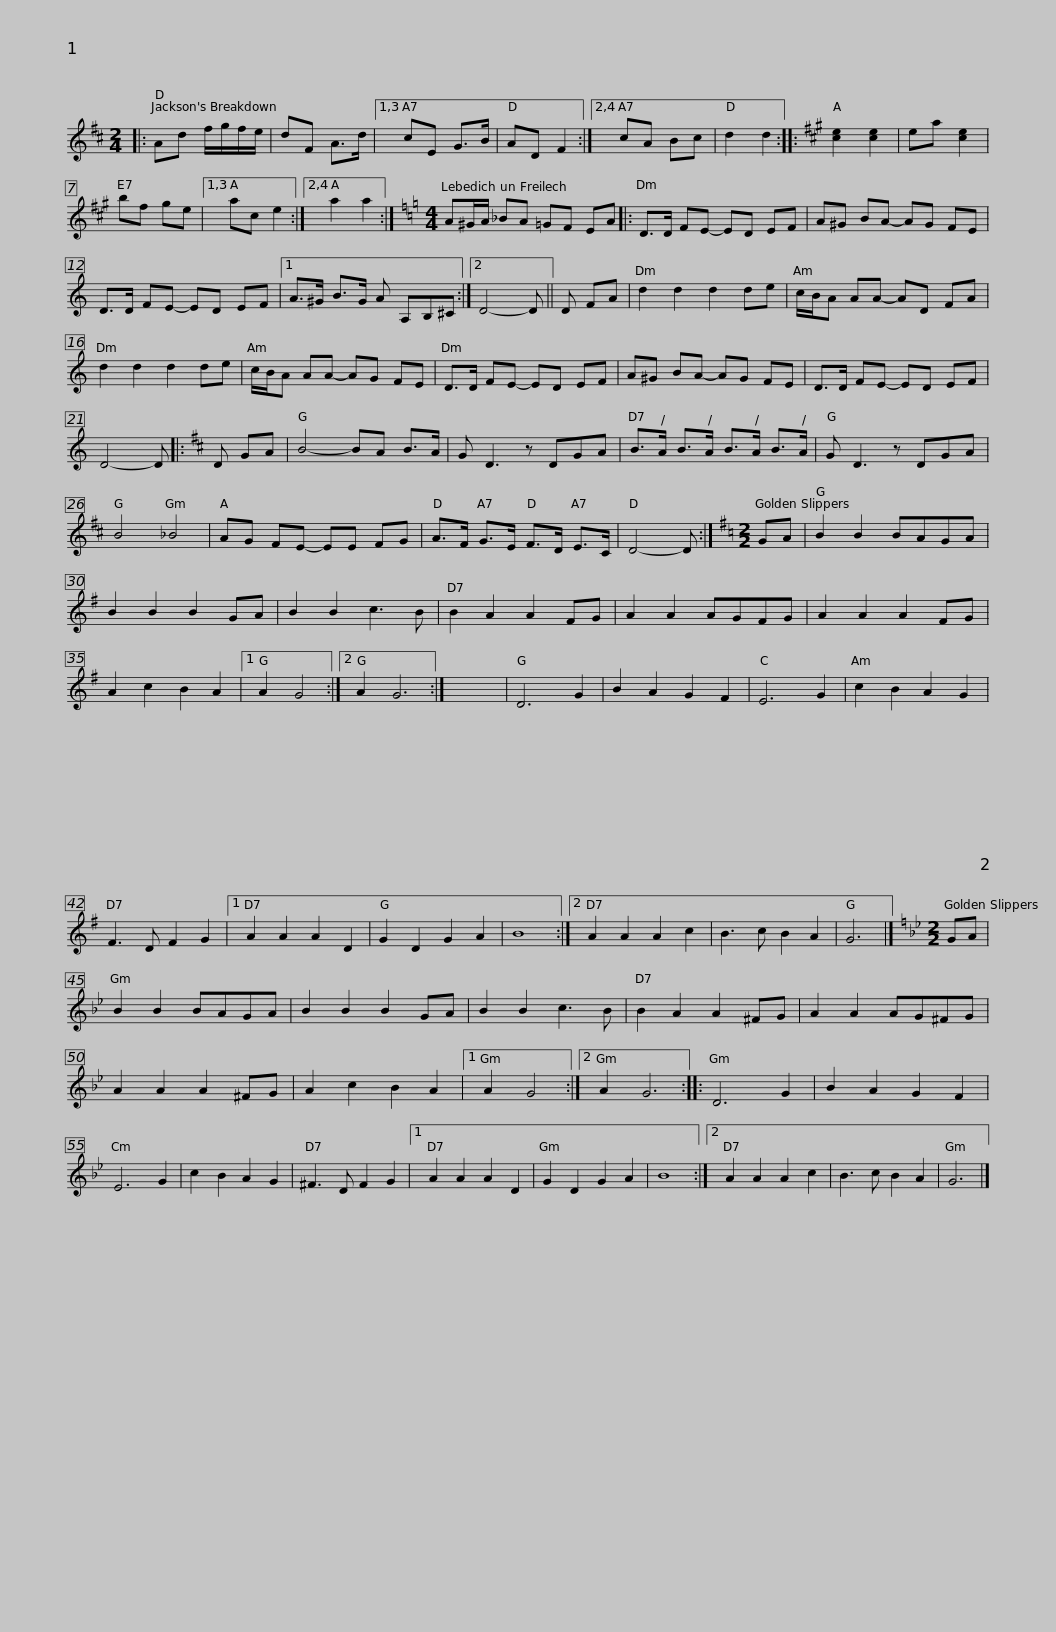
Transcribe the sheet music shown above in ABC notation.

X:1
L:1/8
M:2/4
I:linebreak $
K:D
V:1 treble
V:1
|: Ad f/g/f/e/ | dF A>d |1,3 cE G>B | AD F2 :|2,4 cA Bc | %5
 d2 d2 ::[K:A] [ce]2 [ce]2 | ea [ce]2 | bf ge |1,3$ ac e2 :|2,4 %10
 a2 a2 :|[K:C][M:4/4] A^G/A/ _BA =GF EA |: D>D FE- ED EF | A^G BA- AG FE |$ D>D FE- ED EF |1 %15
 A>^G B>G A A,B,^C :|2 D4- D || D FA | d2 d2 d2 de | c/B/A AA- AD FA |$ %20
 d2 d2 d2 de | c/B/A AA- AG FE | D>D FE- ED EF | A^G BA- AG FE | D>D FE- ED EF | %25
 D4- D |:$[K:D] D GA | B4- BA B>A | G D3 z DGA | B>A B>A B>A B>A | %30
 G D3 z DGA | B4 _B4 | AG FE- EE FG |$ A>F G>E F>D E>C | D4- D :| %35
[K:G][M:2/2] GA | B2 B2 BAGA | B2 B2 B2 GA | B2 B2 c3 B | B2 A2 A2 FG | %40
 A2 A2 AGFG |$ A2 A2 A2 FG | A2 c2 B2 A2 |1 A2 G4 :|2 A2 G6 :| %45
 x8 | D6 G2 | B2 A2 G2 F2 | E6 G2 | c2 B2 A2 G2 | %50
 F3 D F2 G2 |1 A2 A2 A2 D2 |$ G2 D2 G2 A2 | B8 :|2 A2 A2 A2 c2 | %55
 B3 c B2 A2 | G6 |][K:Gmin][M:2/2] GA | B2 B2 BAGA | B2 B2 B2 GA | %60
 B2 B2 c3 B |$ B2 A2 A2 ^FG | A2 A2 AG^FG | A2 A2 A2 ^FG | A2 c2 B2 A2 |1 %65
 A2 G4 :|2 A2 G6 :: D6 G2 | B2 A2 G2 F2 | E6 G2 |$ %70
 c2 B2 A2 G2 | ^F3 D F2 G2 |1 A2 A2 A2 D2 | G2 D2 G2 A2 | B8 :|2 %75
 A2 A2 A2 c2 | B3 c B2 A2 | G6 |] %78
